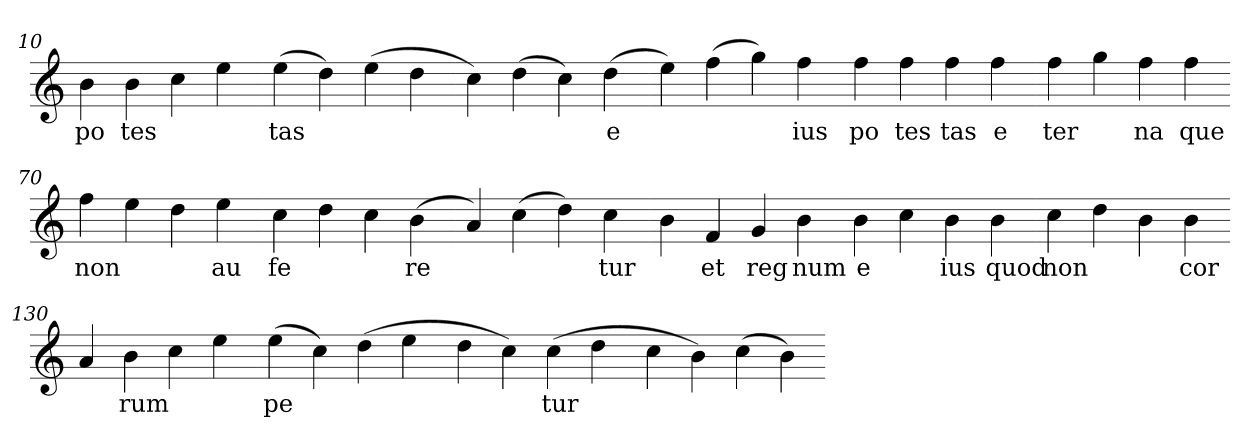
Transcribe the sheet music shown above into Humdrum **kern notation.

**kern	**text
*part1	*part1
*staff1	*staff1
*clefG2	*
=10.	=10.
4b	po
4b	tes
4cc	.
4ee	.
=20.-	=20.-
(>4ee	tas
4dd)	.
(>4ee	.
4dd	.
=30.-	=30.-
4cc)	.
(>4dd	.
4cc)	.
(>4dd	e
=40.-	=40.-
4ee)	.
(>4ff	.
4gg)	.
4ff	ius
=50.-	=50.-
4ff	po
4ff	tes
4ff	tas
4ff	e
=60.-	=60.-
4ff	ter
4gg	.
4ff	na
4ff	que
=70.-	=70.-
4ff	non
4ee	.
4dd	.
4ee	au
=80.-	=80.-
4cc	fe
4dd	.
4cc	.
(>4b	re
=90.-	=90.-
4a)	.
(>4cc	.
4dd)	.
4cc	tur
=100.-	=100.-
4b	.
4f	et
4g	reg
4b	num
=110.-	=110.-
4b	e
4cc	.
4b	ius
4b	quod
=120.-	=120.-
4cc	non
4dd	.
4b	.
4b	cor
=130.-	=130.-
4a	.
4b	rum
4cc	.
4ee	.
=140.-	=140.-
(>4ee	pe
4cc)	.
(>4dd	.
4ee	.
=150.-	=150.-
4dd	.
4cc)	.
(>4cc	tur
4dd	.
=160.-	=160.-
4cc	.
4b)	.
(>4cc	.
4b)	.
=-	=-
*-	*-
